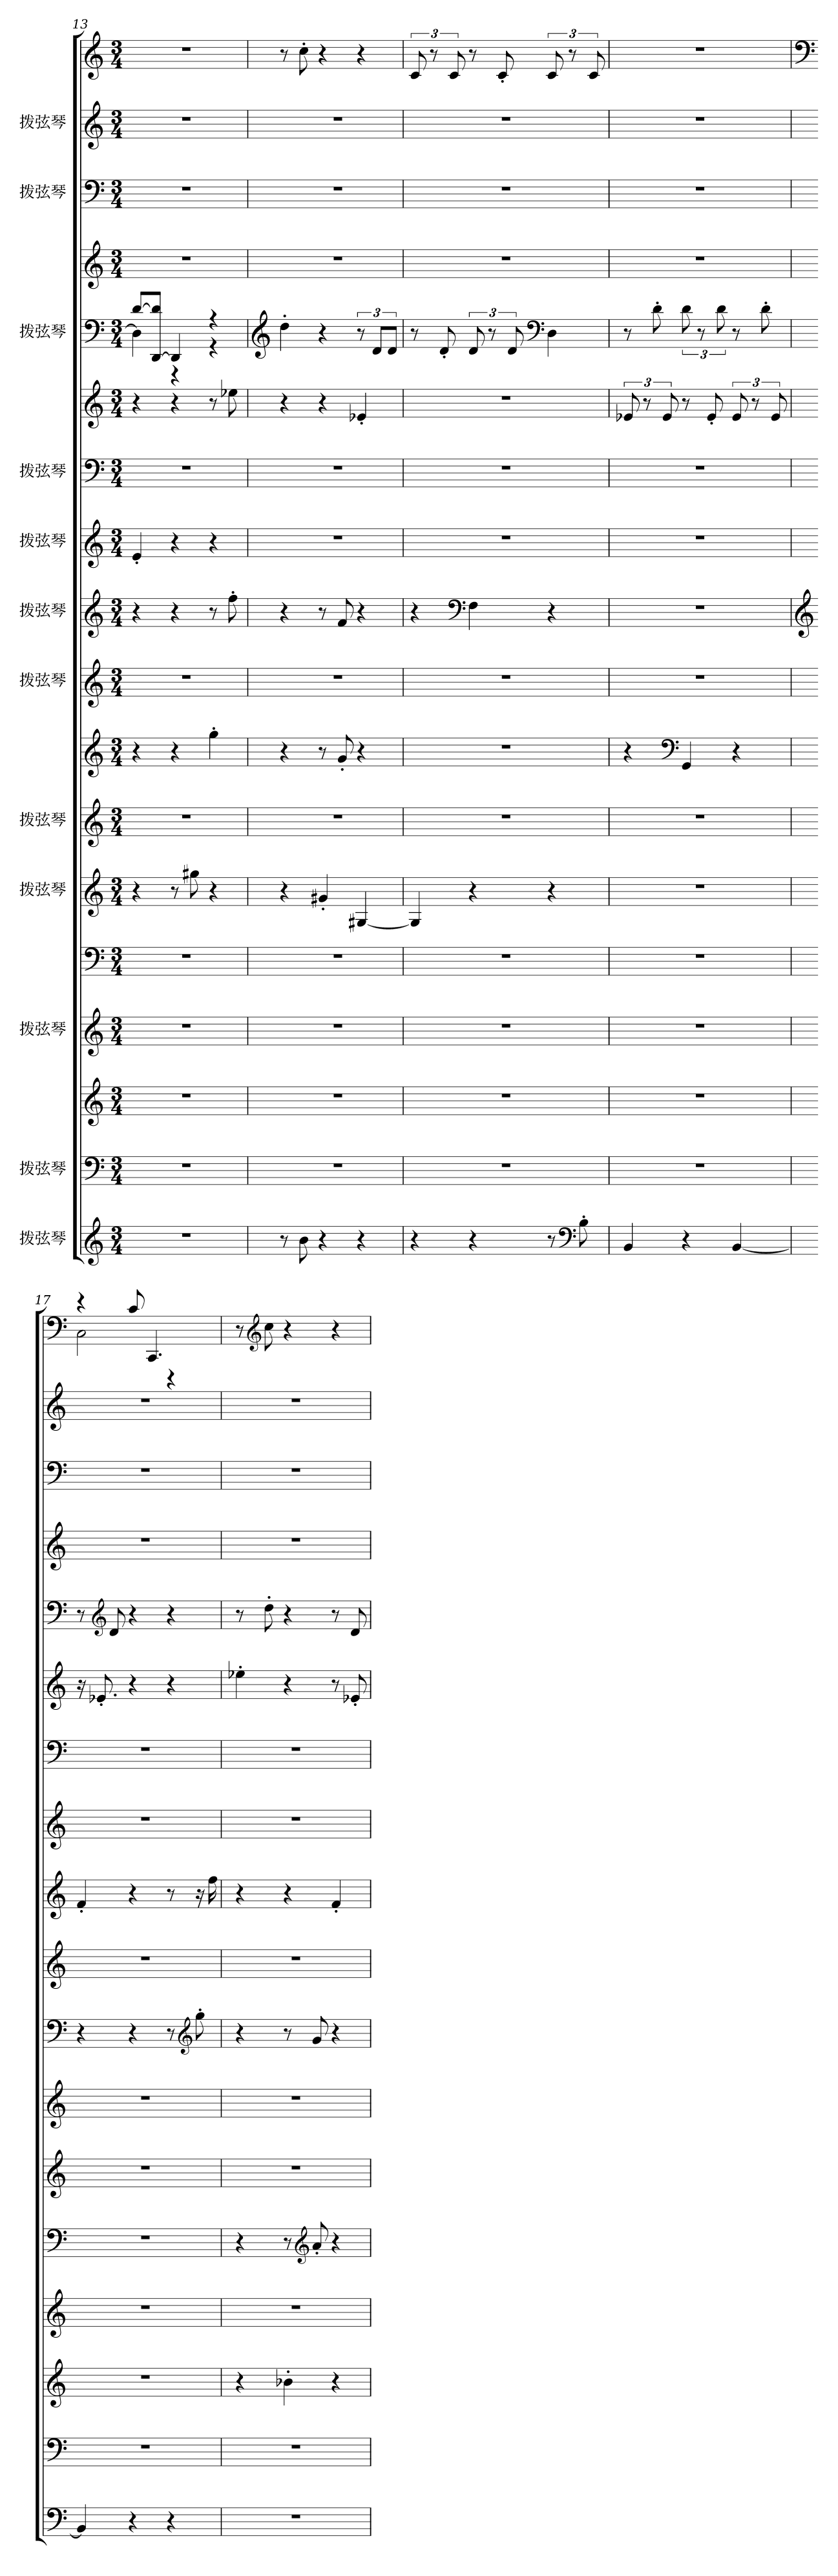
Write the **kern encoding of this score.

**kern	**kern	**kern	**kern	**kern	**kern	**kern	**kern	**kern	**kern	**kern	**kern	**kern	**kern	**kern	**kern	**kern	**kern
*part12	*part11	*part11	*part10	*part10	*part9	*part8	*part8	*part7	*part6	*part5	*part4	*part4	*part3	*part3	*part2	*part1	*part1
*staff18	*staff17	*staff16	*staff15	*staff14	*staff13	*staff12	*staff11	*staff10	*staff9	*staff8	*staff7	*staff6	*staff5	*staff4	*staff3	*staff2	*staff1
*I"拨弦琴	*I"拨弦琴	*	*I"拨弦琴	*	*I"拨弦琴	*I"拨弦琴	*	*I"拨弦琴	*I"拨弦琴	*I"拨弦琴	*I"拨弦琴	*	*I"拨弦琴	*	*I"拨弦琴	*I"拨弦琴	*
*clefG2	*clefF4	*clefG2	*clefG2	*clefF4	*clefG2	*clefG2	*clefG2	*clefG2	*clefG2	*clefG2	*clefF4	*clefG2	*clefF4	*clefG2	*clefF4	*clefG2	*clefG2
*k[]	*k[]	*k[]	*k[]	*k[]	*k[]	*k[]	*k[]	*k[]	*k[]	*k[]	*k[]	*k[]	*k[]	*k[]	*k[]	*k[]	*k[]
*M3/4	*M3/4	*M3/4	*M3/4	*M3/4	*M3/4	*M3/4	*M3/4	*M3/4	*M3/4	*M3/4	*M3/4	*M3/4	*M3/4	*M3/4	*M3/4	*M3/4	*M3/4
=13	=13	=13	=13	=13	=13	=13	=13	=13	=13	=13	=13	=13	=13	=13	=13	=13	=13
*	*	*	*	*	*	*	*	*	*	*	*	*	*^	*	*	*	*
2.r	2.r	2.r	2.r	2.r	4r	2.r	4r	2.r	4r	4e'/	2.r	4r	[8d/L	4D\]	2.r	2.r	2.r	2.r
.	.	.	.	.	.	.	.	.	.	.	.	.	[8DD/ 8d/]J	.	.	.	.	.
.	.	.	.	.	8r	.	4r	.	4r	4r	.	4r	4DD/]	4r	.	.	.	.
.	.	.	.	.	8gg#X\	.	.	.	.	.	.	.	.	.	.	.	.	.
.	.	.	.	.	4r	.	4gg'\	.	8r	4r	.	8r	4r	4r	.	.	.	.
.	.	.	.	.	.	.	.	.	8ff'\	.	.	8ee-X\	.	.	.	.	.	.
*	*	*	*	*	*	*	*	*	*	*	*	*	*v	*v	*	*	*	*
!!LO:PB:g=z
=14	=14	=14	=14	=14	=14	=14	=14	=14	=14	=14	=14	=14	=14	=14	=14	=14	=14
*	*	*	*	*	*	*	*	*	*	*	*	*	*clefG2	*	*	*	*
8r	2.r	2.r	2.r	2.r	4r	2.r	4r	2.r	4r	2.r	2.r	4r	4dd'\	2.r	2.r	2.r	8r
8b\	.	.	.	.	.	.	.	.	.	.	.	.	.	.	.	.	8cc'\
4r	.	.	.	.	4g#X'/	.	8r	.	8r	.	.	4r	4r	.	.	.	4r
.	.	.	.	.	.	.	8g'/	.	8f/	.	.	.	.	.	.	.	.
4r	.	.	.	.	[4G#X/	.	4r	.	4r	.	.	4e-X'/	12r	.	.	.	4r
.	.	.	.	.	.	.	.	.	.	.	.	.	12d/L	.	.	.	.
.	.	.	.	.	.	.	.	.	.	.	.	.	12d/J	.	.	.	.
=15	=15	=15	=15	=15	=15	=15	=15	=15	=15	=15	=15	=15	=15	=15	=15	=15	=15
4r	2.r	2.r	2.r	2.r	4G#/]	2.r	2.r	2.r	4r	2.r	2.r	2.r	8r	2.r	2.r	2.r	12c/
.	.	.	.	.	.	.	.	.	.	.	.	.	.	.	.	.	12r
.	.	.	.	.	.	.	.	.	.	.	.	.	8d'/	.	.	.	.
.	.	.	.	.	.	.	.	.	.	.	.	.	.	.	.	.	12c/
*	*	*	*	*	*	*	*	*	*clefF4	*	*	*	*	*	*	*	*
4r	.	.	.	.	4r	.	.	.	4F\	.	.	.	12d/	.	.	.	8r
.	.	.	.	.	.	.	.	.	.	.	.	.	12r	.	.	.	.
.	.	.	.	.	.	.	.	.	.	.	.	.	.	.	.	.	8c'/
.	.	.	.	.	.	.	.	.	.	.	.	.	12d/	.	.	.	.
*	*	*	*	*	*	*	*	*	*	*	*	*	*clefF4	*	*	*	*
8r	.	.	.	.	4r	.	.	.	4r	.	.	.	4D\	.	.	.	12c/
.	.	.	.	.	.	.	.	.	.	.	.	.	.	.	.	.	12r
*clefF4	*	*	*	*	*	*	*	*	*	*	*	*	*	*	*	*	*
8B'\	.	.	.	.	.	.	.	.	.	.	.	.	.	.	.	.	.
.	.	.	.	.	.	.	.	.	.	.	.	.	.	.	.	.	12c/
=16	=16	=16	=16	=16	=16	=16	=16	=16	=16	=16	=16	=16	=16	=16	=16	=16	=16
4BB/	2.r	2.r	2.r	2.r	2.r	2.r	4r	2.r	2.r	2.r	2.r	12e-X/	8r	2.r	2.r	2.r	2.r
.	.	.	.	.	.	.	.	.	.	.	.	12r	.	.	.	.	.
.	.	.	.	.	.	.	.	.	.	.	.	.	8d'\	.	.	.	.
.	.	.	.	.	.	.	.	.	.	.	.	12e-/	.	.	.	.	.
*	*	*	*	*	*	*	*clefF4	*	*	*	*	*	*	*	*	*	*
4r	.	.	.	.	.	.	4GG/	.	.	.	.	8r	12d\	.	.	.	.
.	.	.	.	.	.	.	.	.	.	.	.	.	12r	.	.	.	.
.	.	.	.	.	.	.	.	.	.	.	.	8e-'/	.	.	.	.	.
.	.	.	.	.	.	.	.	.	.	.	.	.	12d\	.	.	.	.
[4BB/	.	.	.	.	.	.	4r	.	.	.	.	12e-/	8r	.	.	.	.
.	.	.	.	.	.	.	.	.	.	.	.	12r	.	.	.	.	.
.	.	.	.	.	.	.	.	.	.	.	.	.	8d'\	.	.	.	.
.	.	.	.	.	.	.	.	.	.	.	.	12e-/	.	.	.	.	.
!!LO:PB:g=z
=17	=17	=17	=17	=17	=17	=17	=17	=17	=17	=17	=17	=17	=17	=17	=17	=17	=17
*	*	*	*	*	*	*	*	*	*clefG2	*	*	*	*	*	*	*	*clefF4
*	*	*	*	*	*	*	*	*	*	*	*	*	*	*	*	*	*^
4BB/]	2.r	2.r	2.r	2.r	2.r	2.r	4r	2.r	4f'/	2.r	2.r	16r	8r	2.r	2.r	2.r	4r	2C\
.	.	.	.	.	.	.	.	.	.	.	.	8.e-X'/	.	.	.	.	.	.
*	*	*	*	*	*	*	*	*	*	*	*	*	*clefG2	*	*	*	*	*
.	.	.	.	.	.	.	.	.	.	.	.	.	8d/	.	.	.	.	.
4r	.	.	.	.	.	.	4r	.	4r	.	.	4r	4r	.	.	.	8c/	.
.	.	.	.	.	.	.	.	.	.	.	.	.	.	.	.	.	4.CC/	.
4r	.	.	.	.	.	.	8r	.	8r	.	.	4r	4r	.	.	.	.	4r
*	*	*	*	*	*	*	*clefG2	*	*	*	*	*	*	*	*	*	*	*
.	.	.	.	.	.	.	8gg'\	.	16r	.	.	.	.	.	.	.	.	.
.	.	.	.	.	.	.	.	.	16ff\	.	.	.	.	.	.	.	.	.
*	*	*	*	*	*	*	*	*	*	*	*	*	*	*	*	*	*v	*v
=18	=18	=18	=18	=18	=18	=18	=18	=18	=18	=18	=18	=18	=18	=18	=18	=18	=18
2.r	2.r	4r	2.r	4r	2.r	2.r	4r	2.r	4r	2.r	2.r	4ee-X'\	8r	2.r	2.r	2.r	8r
*	*	*	*	*	*	*	*	*	*	*	*	*	*	*	*	*	*clefG2
.	.	.	.	.	.	.	.	.	.	.	.	.	8dd'\	.	.	.	8cc\
.	.	4b-X'\	.	8r	.	.	8r	.	4r	.	.	4r	4r	.	.	.	4r
*	*	*	*	*clefG2	*	*	*	*	*	*	*	*	*	*	*	*	*
.	.	.	.	8a'/	.	.	8g/	.	.	.	.	.	.	.	.	.	.
.	.	4r	.	4r	.	.	4r	.	4f'/	.	.	8r	8r	.	.	.	4r
.	.	.	.	.	.	.	.	.	.	.	.	8e-X'/	8d/	.	.	.	.
=	=	=	=	=	=	=	=	=	=	=	=	=	=	=	=	=	=
*-	*-	*-	*-	*-	*-	*-	*-	*-	*-	*-	*-	*-	*-	*-	*-	*-	*-
